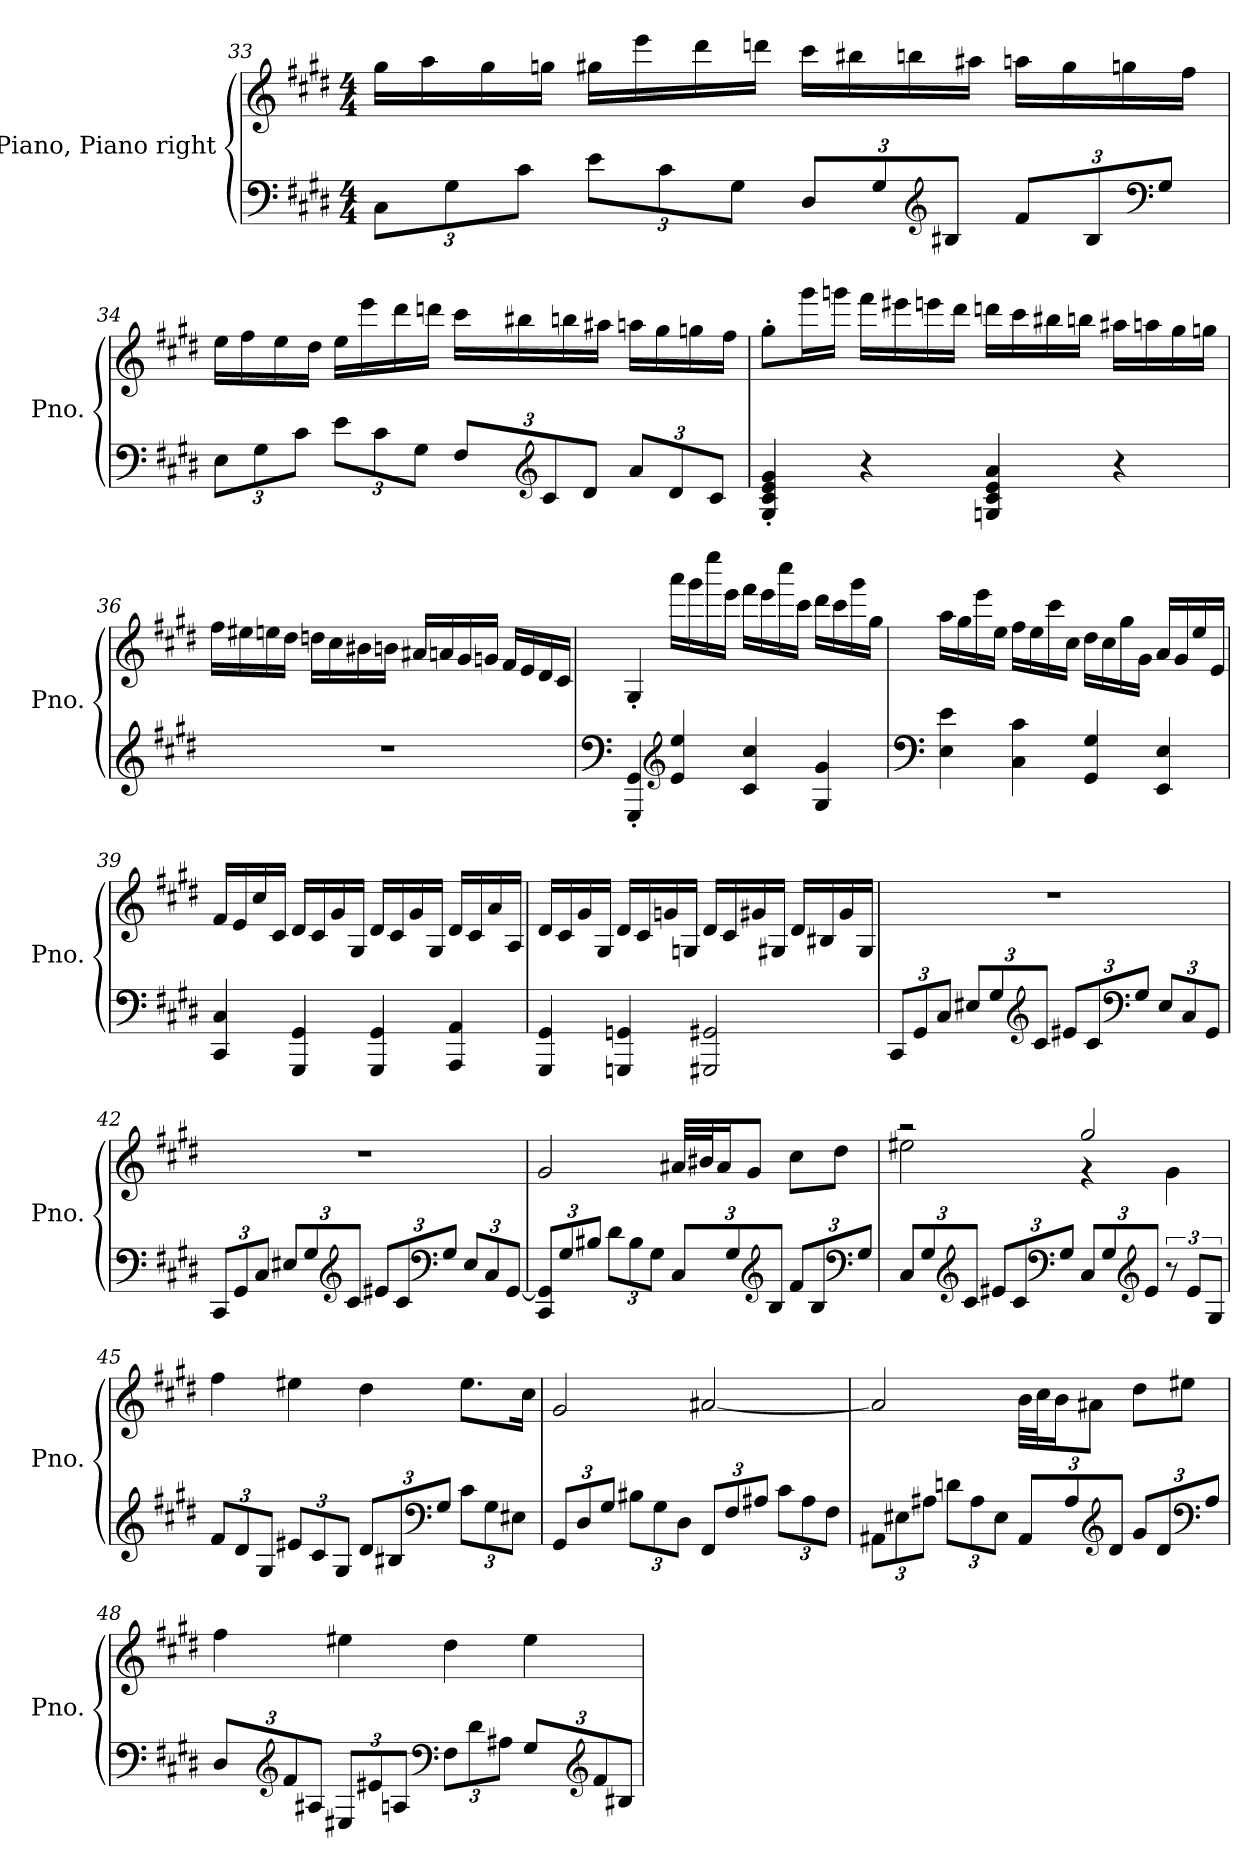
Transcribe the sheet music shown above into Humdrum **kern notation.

**kern	**kern
*part1	*part1
*staff2	*staff1
*I"Piano, Piano right	*
*I'Pno.	*
!!LO:LB:g=z
*clefF4	*clefG2
*k[f#c#g#d#]	*k[f#c#g#d#]
*M4/4	*M4/4
*MM162	*MM162
*Xbrackettup	*
=33	=33
12C#\L	16gg#\LL
*	*MM166
.	16aa\
12G#\	.
*	*MM167
.	16gg#\
12c#\J	.
*	*MM168
.	16ggn\JJ
12e\L	16gg#X\LL
.	16eee\
12c#\	.
.	16ddd#\
12G#\J	.
.	16dddn\JJ
12D#/L	16ccc#\LL
.	16bb#X\
12G#/	.
.	16bbn\
*clefG2	*
12B#X/J	.
.	16aa#X\JJ
12f#/L	16aan\LL
.	16gg#\
12B#/	.
.	16ggn\
*clefF4	*
12G#/J	.
.	16ff#\JJ
!!LO:LB:g=z
=34	=34
*	*MM164
12E\L	16ee\LL
*	*MM167
.	16ff#\
12G#\	.
*	*MM167
.	16ee\
12c#\J	.
*	*MM168
.	16dd#\JJ
12e\L	16ee\LL
.	16eee\
12c#\	.
.	16ddd#\
12G#\J	.
.	16dddn\JJ
*	*MM170
12F#/L	16ccc#\LL
.	16bb#X\
*clefG2	*
12c#/	.
*	*MM169
.	16bbn\
12d#/J	.
.	16aa#X\JJ
*	*MM167
12a/L	16aan\LL
.	16gg#\
12d#/	.
*	*MM164
.	16ggn\
12c#/J	.
.	16ff#\JJ
!!LO:LB:g=z
=35	=35
4G#/' 4c#/' 4e/' 4g#/'	8gg#'\L
.	16ggg#\L
.	16gggn\JJ
*	*MM168
4r	16fff#\LL
.	16eee#X\
.	16eeen\
.	16ddd#\JJ
*	*MM167
4Gn/ 4c#/ 4e/ 4a/	16dddn\LL
.	16ccc#\
.	16bb#X\
.	16bbn\JJ
4r	16aa#X\LL
.	16aan\
.	16gg#\
.	16ggn\JJ
=36	=36
1r	16ff#\LL
.	16ee#X\
.	16een\
.	16dd#\JJ
.	16ddn\LL
.	16cc#\
.	16b#X\
.	16bn\JJ
.	16a#X/LL
.	16an/
.	16g#/
.	16gn/JJ
.	16f#/LL
*	*MM164
.	16e/
.	16d#/
.	16c#/JJ
!!LO:PB:g=z
=37	=37
*clefF4	*
*	*MM152
4GGG#/' 4GG#/'	4G#'/
*clefG2	*
4e/ 4ee/	16aaa\LL
.	16ggg#\
.	16eeee\
.	16eee\JJ
4c#/ 4cc#/	16fff#\LL
.	16eee\
.	16cccc#\
.	16ccc#\JJ
4G#/ 4g#/	16ddd#\LL
*	*MM156
.	16ccc#\
.	16ggg#\
.	16gg#\JJ
=38	=38
*clefF4	*
*	*MM159
4E\ 4e\	16aa\LL
.	16gg#\
.	16eee\
.	16ee\JJ
4C#\ 4c#\	16ff#\LL
.	16ee\
.	16ccc#\
.	16cc#\JJ
4GG#/ 4G#/	16dd#\LL
.	16cc#\
.	16gg#\
.	16g#\JJ
4EE/ 4E/	16a/LL
.	16g#/
.	16ee/
.	16e/JJ
!!LO:LB:g=z
=39	=39
*	*MM154
4CC#/ 4C#/	16f#/LL
.	16e/
.	16cc#/
.	16c#/JJ
*	*MM157
4GGG#/ 4GG#/	16d#/LL
.	16c#/
.	16g#/
.	16G#/JJ
*	*MM155
4GGG#/ 4GG#/	16d#/LL
.	16c#/
.	16g#/
.	16G#/JJ
4AAA/ 4AA/	16d#/LL
.	16c#/
.	16a/
.	16A/JJ
=40	=40
*	*MM154
4GGG#/ 4GG#/	16d#/LL
*	*MM153
.	16c#/
.	16g#/
.	16G#/JJ
4GGGn/ 4GGn/	16d#/LL
.	16c#/
*	*MM150
.	16gn/
.	16Gn/JJ
*	*MM148
2GGG#X/ 2GG#X/	16d#/LL
*	*MM145
.	16c#/
*	*MM142
.	16g#X/
*	*MM139
.	16G#X/JJ
*	*MM136
.	16d#/LL
*	*MM130
.	16B#X/
*	*MM125
.	16g#/
*	*MM119
.	16G#/JJ
!!LO:LB:g=z
=41	=41
*	*MM91
12CC#/L	1r
12GG#/	.
12C#/J	.
12E#X/L	.
12G#/	.
*clefG2	*
12c#/J	.
12e#X/L	.
12c#/	.
*clefF4	*
12G#/J	.
12E#/L	.
12C#/	.
12GG#/J	.
=42	=42
12CC#/L	1r
12GG#/	.
12C#/J	.
12E#X/L	.
12G#/	.
*clefG2	*
12c#/J	.
12e#X/L	.
12c#/	.
*clefF4	*
12G#/J	.
12E#/L	.
12C#/	.
[12GG#/J	.
!!LO:LB:g=z
=43	=43
*	*MM85
12CC#/ 12GG#/]L	2g#/
12G#/	.
12B#X/J	.
12d#\L	.
12B#\	.
12G#\J	.
*	*MM89
12C#/L	32a#X/LLL
.	32b#X/J
*	*MM80
.	16a#/J
12G#/	.
*	*MM89
.	8g#/J
*clefG2	*
12B#/J	.
12f#/L	8cc#\L
12B#/	.
*	*MM84
.	8dd#\J
*clefF4	*
12G#/J	.
=44	=44
*	*MM86
*	*^
12C#/L	2r	2ee#X\
12G#/	.	.
*clefG2	*	*
12c#/J	.	.
12e#X/L	.	.
12c#/	.	.
*clefF4	*	*
12G#/J	.	.
*	*MM88	*
12C#/L	2gg#/	4r
12G#/	.	.
*clefG2	*	*
12e#/J	.	.
*brackettup	*	*
12r	.	4g#\
12e#/L	.	.
12G#/J	.	.
*	*v	*v
!!LO:LB:g=z
=45	=45
*Xbrackettup	*
12f#/L	4ff#\
12d#/	.
12G#/J	.
*	*MM86
12e#X/L	4ee#X\
12c#/	.
12G#/J	.
*	*MM87
12d#/L	4dd#\
12B#X/	.
*clefF4	*
12G#/J	.
*	*MM83
12c#\L	8.ee#\L
12G#\	.
12E#X\J	.
*	*MM64
.	16cc#\Jk
=46	=46
12GG#/L	2g#/
12D#/	.
12G#/J	.
12B#X\L	.
12G#\	.
12D#\J	.
*	*MM85
12FF#/L	[2a#X/
12F#/	.
12A#X/J	.
12c#\L	.
12A#\	.
12F#\J	.
!!LO:LB:g=z
=47	=47
12AA#X\L	2a#/]
12E#X\	.
12A#X\J	.
12dn\L	.
12A#\	.
12E#\J	.
*	*MM89
12AA#/L	32b\LLL
.	32cc#\J
*	*MM80
.	16b\J
12A#/	.
*	*MM86
.	8a#X\J
*clefG2	*
12d/J	.
12g#/L	8dd#\L
12d/	.
*	*MM84
.	8ee#X\J
*clefF4	*
12A#/J	.
=48	=48
*	*MM86
12D#/L	4ff#\
*clefG2	*
12f#/	.
12A#X/J	.
12E#X/L	4ee#X\
12e#X/	.
12An/J	.
*clefF4	*
*	*MM88
12F#\L	4dd#\
12d#\	.
12A#X\J	.
12G#/L	4ee#\
*clefG2	*
12f#/	.
12B#X/J	.
=	=
*-	*-
